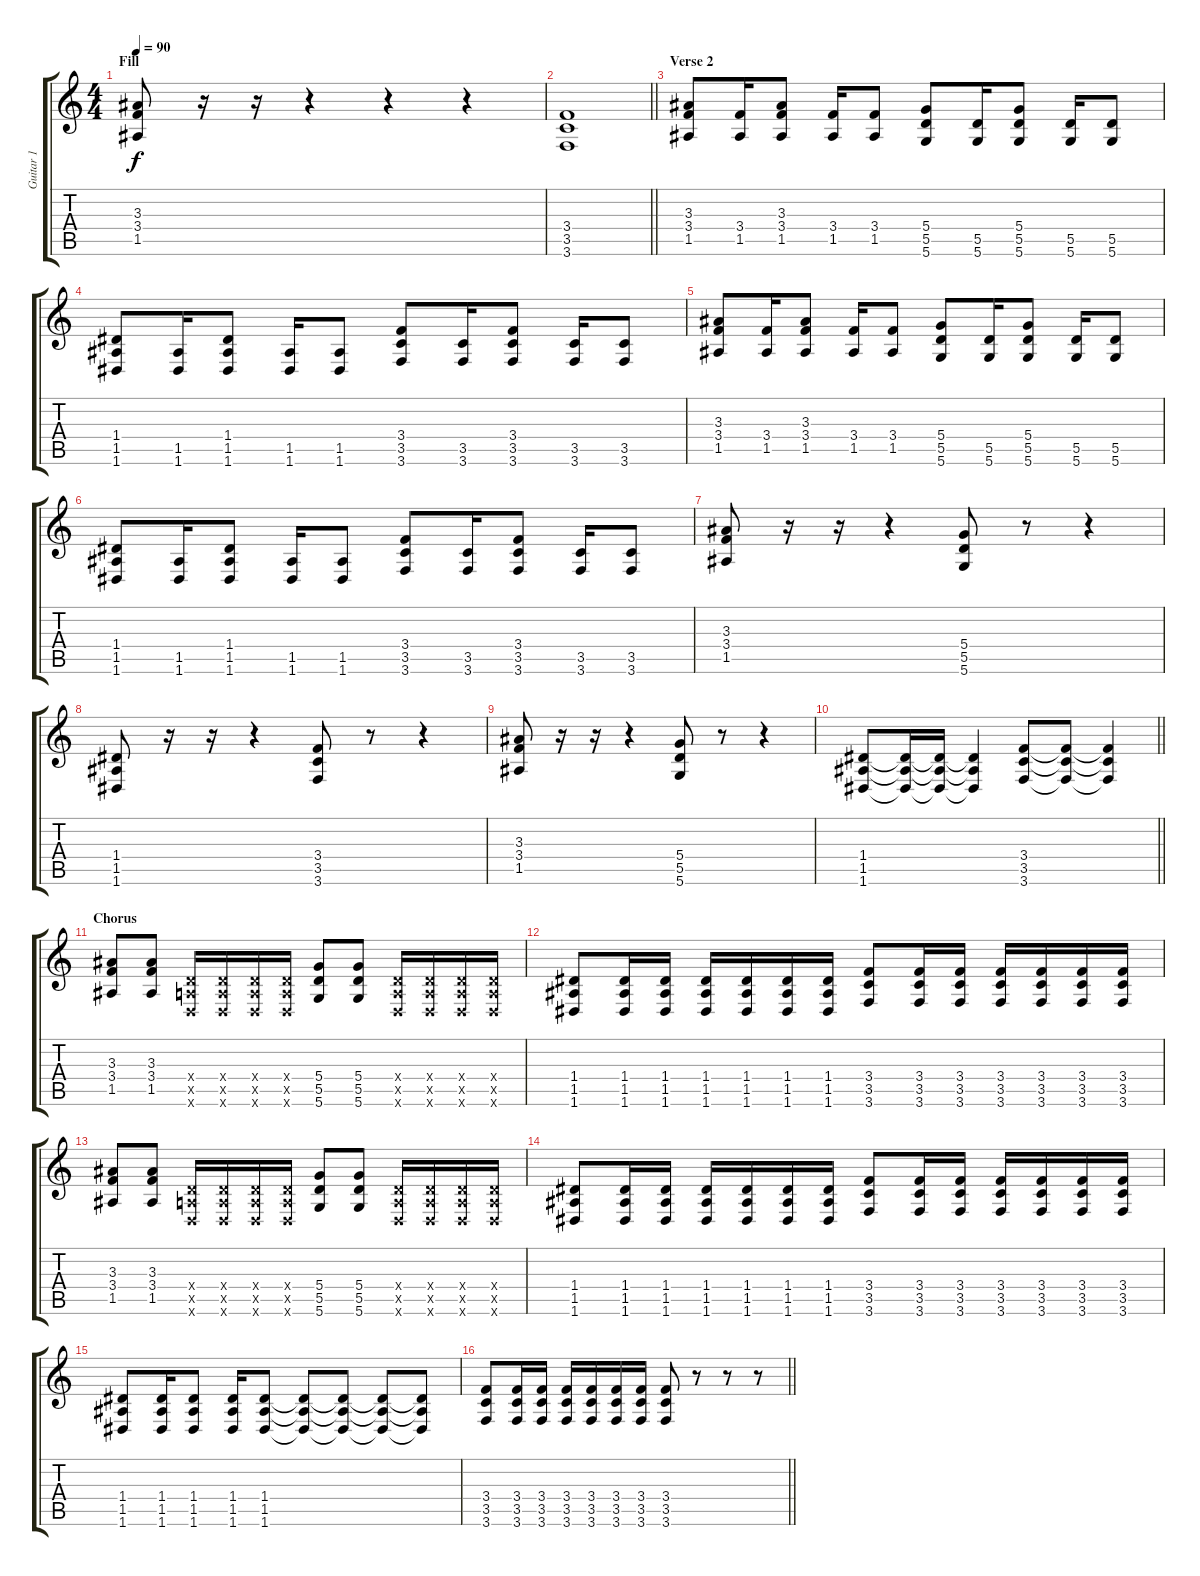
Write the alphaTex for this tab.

\track ("Guitar 1" "Guitar 1") {instrument overdrivenguitar}
\staff {score tabs}
\tuning (E4 B3 G3 D3 A2 D2) {hide}
\ts (4 4)
\section ("" "Fill")
\tempo 90
\clef g2
\ks c
(3.3 3.4 1.5).8{dy f} r.16 r.16 r.4 r.4 r.4 |
\barLineRight lightlight
(3.4 3.5 3.6).1 |
\section ("" "Verse 2")
(3.3 3.4 1.5).8 (3.4 1.5).16 (3.3 3.4 1.5).8 (3.4 1.5).16 (3.4 1.5).8 (5.4 5.5 5.6).8 (5.5 5.6).16 (5.4 5.5 5.6).8 (5.5 5.6).16 (5.5 5.6).8 |
(1.4 1.5 1.6).8 (1.5 1.6).16 (1.4 1.5 1.6).8 (1.5 1.6).16 (1.5 1.6).8 (3.4 3.5 3.6).8 (3.5 3.6).16 (3.4 3.5 3.6).8 (3.5 3.6).16 (3.5 3.6).8 |
(3.3 3.4 1.5).8 (3.4 1.5).16 (3.3 3.4 1.5).8 (3.4 1.5).16 (3.4 1.5).8 (5.4 5.5 5.6).8 (5.5 5.6).16 (5.4 5.5 5.6).8 (5.5 5.6).16 (5.5 5.6).8 |
(1.4 1.5 1.6).8 (1.5 1.6).16 (1.4 1.5 1.6).8 (1.5 1.6).16 (1.5 1.6).8 (3.4 3.5 3.6).8 (3.5 3.6).16 (3.4 3.5 3.6).8 (3.5 3.6).16 (3.5 3.6).8 |
(3.3 3.4 1.5).8 r.16 r.16 r.4 (5.4 5.5 5.6).8 r.8 r.4 |
(1.4 1.5 1.6).8 r.16 r.16 r.4 (3.4 3.5 3.6).8 r.8 r.4 |
(3.3 3.4 1.5).8 r.16 r.16 r.4 (5.4 5.5 5.6).8 r.8 r.4 |
\barLineRight lightlight
(1.4 1.5 1.6).8 (1.4{t} 1.5{t} 1.6{t}).16 (1.4{t} 1.5{t} 1.6{t}).16 (1.4{t} 1.5{t} 1.6{t}).4 (3.4 3.5 3.6).8 (3.4{t} 3.5{t} 3.6{t}).8 (3.4{t} 3.5{t} 3.6{t}).4 |
\section ("" "Chorus")
(3.3 3.4 1.5).8 (3.3 3.4 1.5).8 (0.4{x} 0.5{x} 0.6{x}).16 (0.4{x} 0.5{x} 0.6{x}).16 (0.4{x} 0.5{x} 0.6{x}).16 (0.4{x} 0.5{x} 0.6{x}).16 (5.4 5.5 5.6).8 (5.4 5.5 5.6).8 (0.4{x} 0.5{x} 0.6{x}).16 (0.4{x} 0.5{x} 0.6{x}).16 (0.4{x} 0.5{x} 0.6{x}).16 (0.4{x} 0.5{x} 0.6{x}).16 |
(1.4 1.5 1.6).8 (1.4 1.5 1.6).16 (1.4 1.5 1.6).16 (1.4 1.5 1.6).16 (1.4 1.5 1.6).16 (1.4 1.5 1.6).16 (1.4 1.5 1.6).16 (3.4 3.5 3.6).8 (3.4 3.5 3.6).16 (3.4 3.5 3.6).16 (3.4 3.5 3.6).16 (3.4 3.5 3.6).16 (3.4 3.5 3.6).16 (3.4 3.5 3.6).16 |
(3.3 3.4 1.5).8 (3.3 3.4 1.5).8 (0.4{x} 0.5{x} 0.6{x}).16 (0.4{x} 0.5{x} 0.6{x}).16 (0.4{x} 0.5{x} 0.6{x}).16 (0.4{x} 0.5{x} 0.6{x}).16 (5.4 5.5 5.6).8 (5.4 5.5 5.6).8 (0.4{x} 0.5{x} 0.6{x}).16 (0.4{x} 0.5{x} 0.6{x}).16 (0.4{x} 0.5{x} 0.6{x}).16 (0.4{x} 0.5{x} 0.6{x}).16 |
(1.4 1.5 1.6).8 (1.4 1.5 1.6).16 (1.4 1.5 1.6).16 (1.4 1.5 1.6).16 (1.4 1.5 1.6).16 (1.4 1.5 1.6).16 (1.4 1.5 1.6).16 (3.4 3.5 3.6).8 (3.4 3.5 3.6).16 (3.4 3.5 3.6).16 (3.4 3.5 3.6).16 (3.4 3.5 3.6).16 (3.4 3.5 3.6).16 (3.4 3.5 3.6).16 |
(1.4 1.5 1.6).8 (1.4 1.5 1.6).16 (1.4 1.5 1.6).8 (1.4 1.5 1.6).16 (1.4 1.5 1.6).8 (1.4{t} 1.5{t} 1.6{t}).8 (1.4{t} 1.5{t} 1.6{t}).8 (1.4{t} 1.5{t} 1.6{t}).8 (1.4{t} 1.5{t} 1.6{t}).8 |
\barLineRight lightlight
(3.4 3.5 3.6).8 (3.4 3.5 3.6).16 (3.4 3.5 3.6).16 (3.4 3.5 3.6).16 (3.4 3.5 3.6).16 (3.4 3.5 3.6).16 (3.4 3.5 3.6).16 (3.4 3.5 3.6).8 r.8 r.8 r.8
